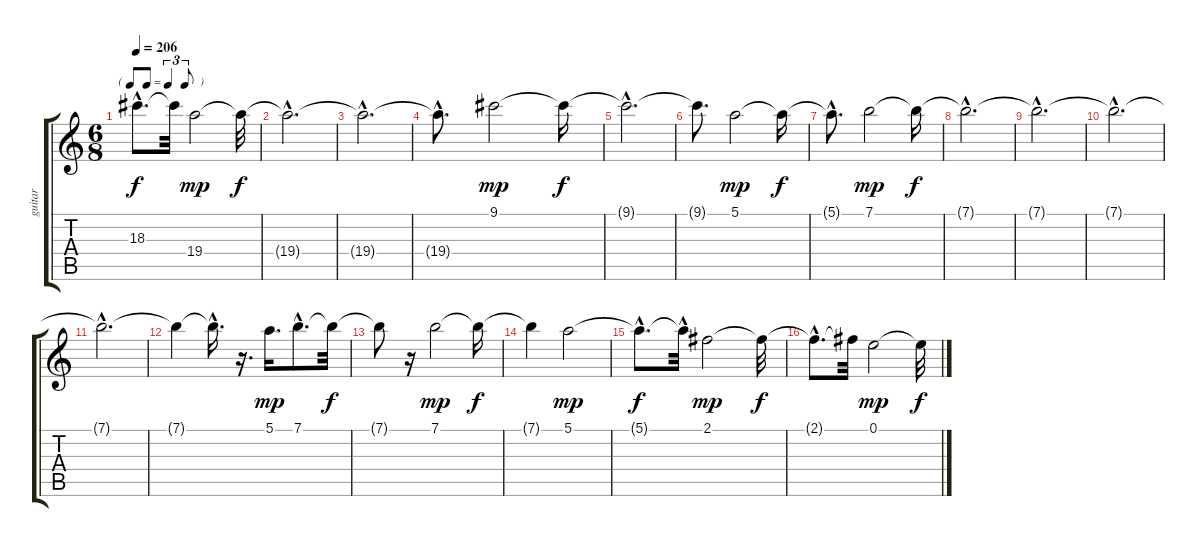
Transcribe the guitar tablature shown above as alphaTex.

\track ("guitar" "guitar") {instrument distortionguitar}
\staff {score tabs}
\tuning (E4 B3 G3 D3 A2 E2) {hide}
\ts (6 8)
\tf triplet8th
\tempo 206
\clef g2
\ks c
18.3{hac t}.8{d dy f} 18.3{t}.32 19.4.2{dy mp} 19.4{t}.32{dy f} |
19.4{hac t}.2{d} |
19.4{hac t}.2{d} |
19.4{hac t}.8{d} 9.1.2{dy mp} 9.1{t}.16{dy f} |
9.1{hac t}.2{d} |
9.1{t}.8{d} 5.1.2{dy mp} 5.1{t}.16{dy f} |
5.1{hac t}.8{d} 7.1.2{dy mp} 7.1{t}.16{dy f} |
7.1{hac t}.2{d} |
7.1{hac t}.2{d} |
7.1{hac t}.2{d} |
7.1{hac t}.2{d} |
7.1{t}.4 7.1{hac t}.16{d} r.16{d} 5.1.16{d dy mp} 7.1{hac}.8{d} 7.1{t}.32{dy f} |
7.1{t}.8 r.16 7.1.2{dy mp} 7.1{t}.16{dy f} |
7.1{t}.4 5.1.2{dy mp} |
5.1{hac t}.8{d dy f} 5.1{hac t}.32 2.1.2{dy mp} 2.1{t}.32{dy f} |
2.1{hac t}.8{d} 2.1{t}.32 0.1.2{dy mp} 0.1{t}.32{dy f}
